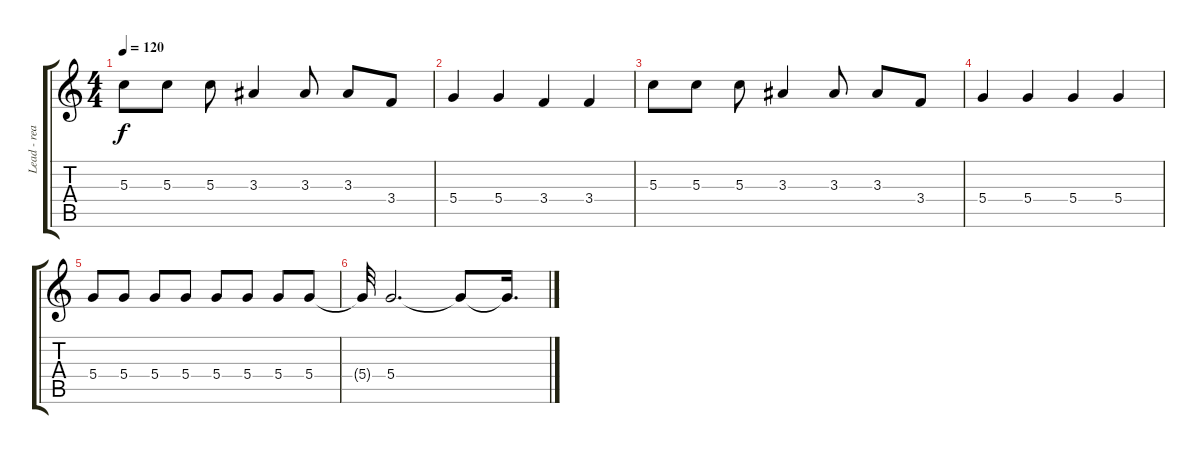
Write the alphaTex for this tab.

\track ("Lead - real notes (with octave pedal)" "Lead - rea") {instrument overdrivenguitar}
\staff {score tabs}
\tuning (E4 B3 G3 D3 A2 E2) {hide}
\ts (4 4)
\tempo 120
\clef g2
\ks c
5.3.8{dy f} 5.3.8 5.3.8 3.3.4 3.3.8 3.3.8 3.4.8 |
5.4.4 5.4.4 3.4.4 3.4.4 |
5.3.8 5.3.8 5.3.8 3.3.4 3.3.8 3.3.8 3.4.8 |
5.4.4 5.4.4 5.4.4 5.4.4 |
5.4.8 5.4.8 5.4.8 5.4.8 5.4.8 5.4.8 5.4.8 5.4.8 |
5.4{t}.32 5.4.2{d} 5.4{t}.8 5.4{t}.16{d}
